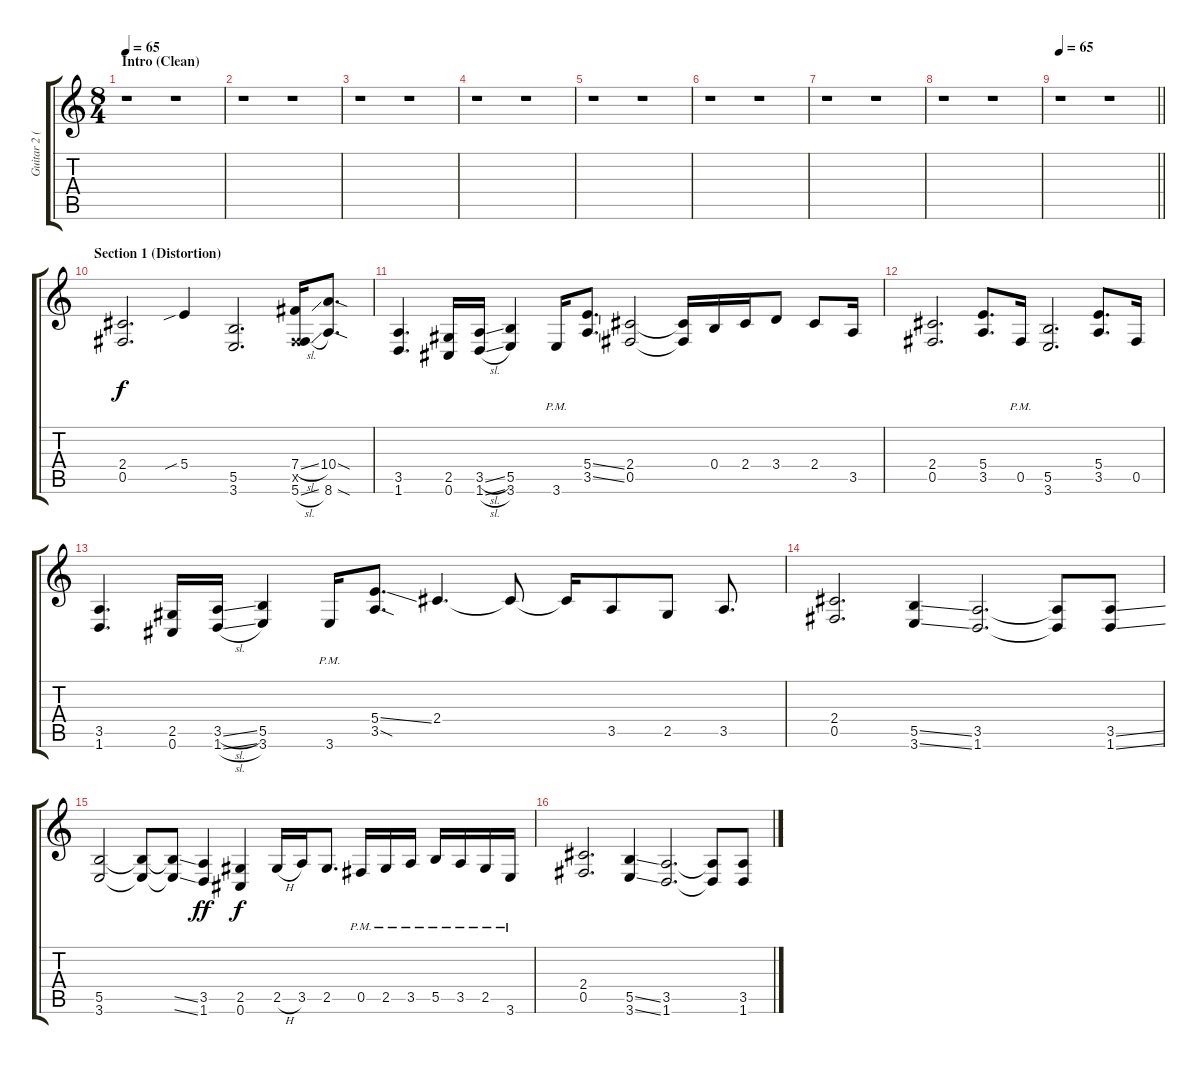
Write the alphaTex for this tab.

\track ("Guitar 2 (Distortion)" "Guitar 2 (") {instrument distortionguitar}
\staff {score tabs}
\tuning (Db4 Ab3 E3 B2 Gb2 Db2) {hide}
\ts (8 4)
\section ("" "Intro (Clean)")
\tempo 65
\tempo 80
\tempo 65
\clef g2
\ks c
r.1{dy f instrument distortionguitar} r.1 |
r.1 r.1 |
r.1 r.1 |
r.1 r.1 |
r.1 r.1 |
r.1 r.1 |
r.1 r.1 |
r.1 r.1 |
\tempo 65
\barLineRight lightlight
r.1 r.1 |
\section ("" "Section 1 (Distortion)")
(2.4 0.5).2{d} 5.4{sib}.4 (5.5 3.6).2{d} (7.4{sl} 0.5{x} 5.6{sl}).16 (10.4{sod} 8.6{sod}).8{d} |
(3.5 1.6).4{d} (2.5 0.6).16 (3.5{sl} 1.6{sl}).16 (5.5 3.6).4 3.6{pm}.16 (5.4{ss} 3.5{ss}).8{d} (2.4 0.5).2 (2.4{t} 0.5{t}).16 0.4.16 2.4.16 3.4.8 2.4.8 3.5.16 |
(2.4 0.5).2{d} (5.4 3.5).8{d} 0.5{pm}.16 (5.5 3.6).2{d} (5.4 3.5).8{d} 0.5.16 |
(3.5 1.6).4{d} (2.5 0.6).16 (3.5{sl} 1.6{sl}).16 (5.5 3.6).4 3.6{pm}.16 (5.4{ss} 3.5{sod}).8{d} 2.4.4{d} 2.4{t}.8 2.4{t}.16 3.5.8 2.5.8 3.5.8{d} |
(2.4 0.5).2{d} (5.5{ss} 3.6{ss}).4 (3.5 1.6).2{d} (3.5{t} 1.6{t}).8 (3.5{ss} 1.6{ss}).8 |
(5.5 3.6).2 (5.5{t} 3.6{t}).8 (5.5{ss t} 3.6{ss t}).8 (3.5 1.6).4{dy ff} (2.5 0.6).4{dy f} 2.5{h}.16 3.5.16 2.5.8{d} 0.5{pm}.16 2.5{pm}.16 3.5{pm}.16 5.5{pm}.16 3.5{pm}.16 2.5{pm}.16 3.6{pm}.16 |
(2.4 0.5).2{d} (5.5{ss} 3.6{ss}).4 (3.5 1.6).2{d} (3.5{t} 1.6{t}).8 (3.5{ss} 1.6{ss}).8
